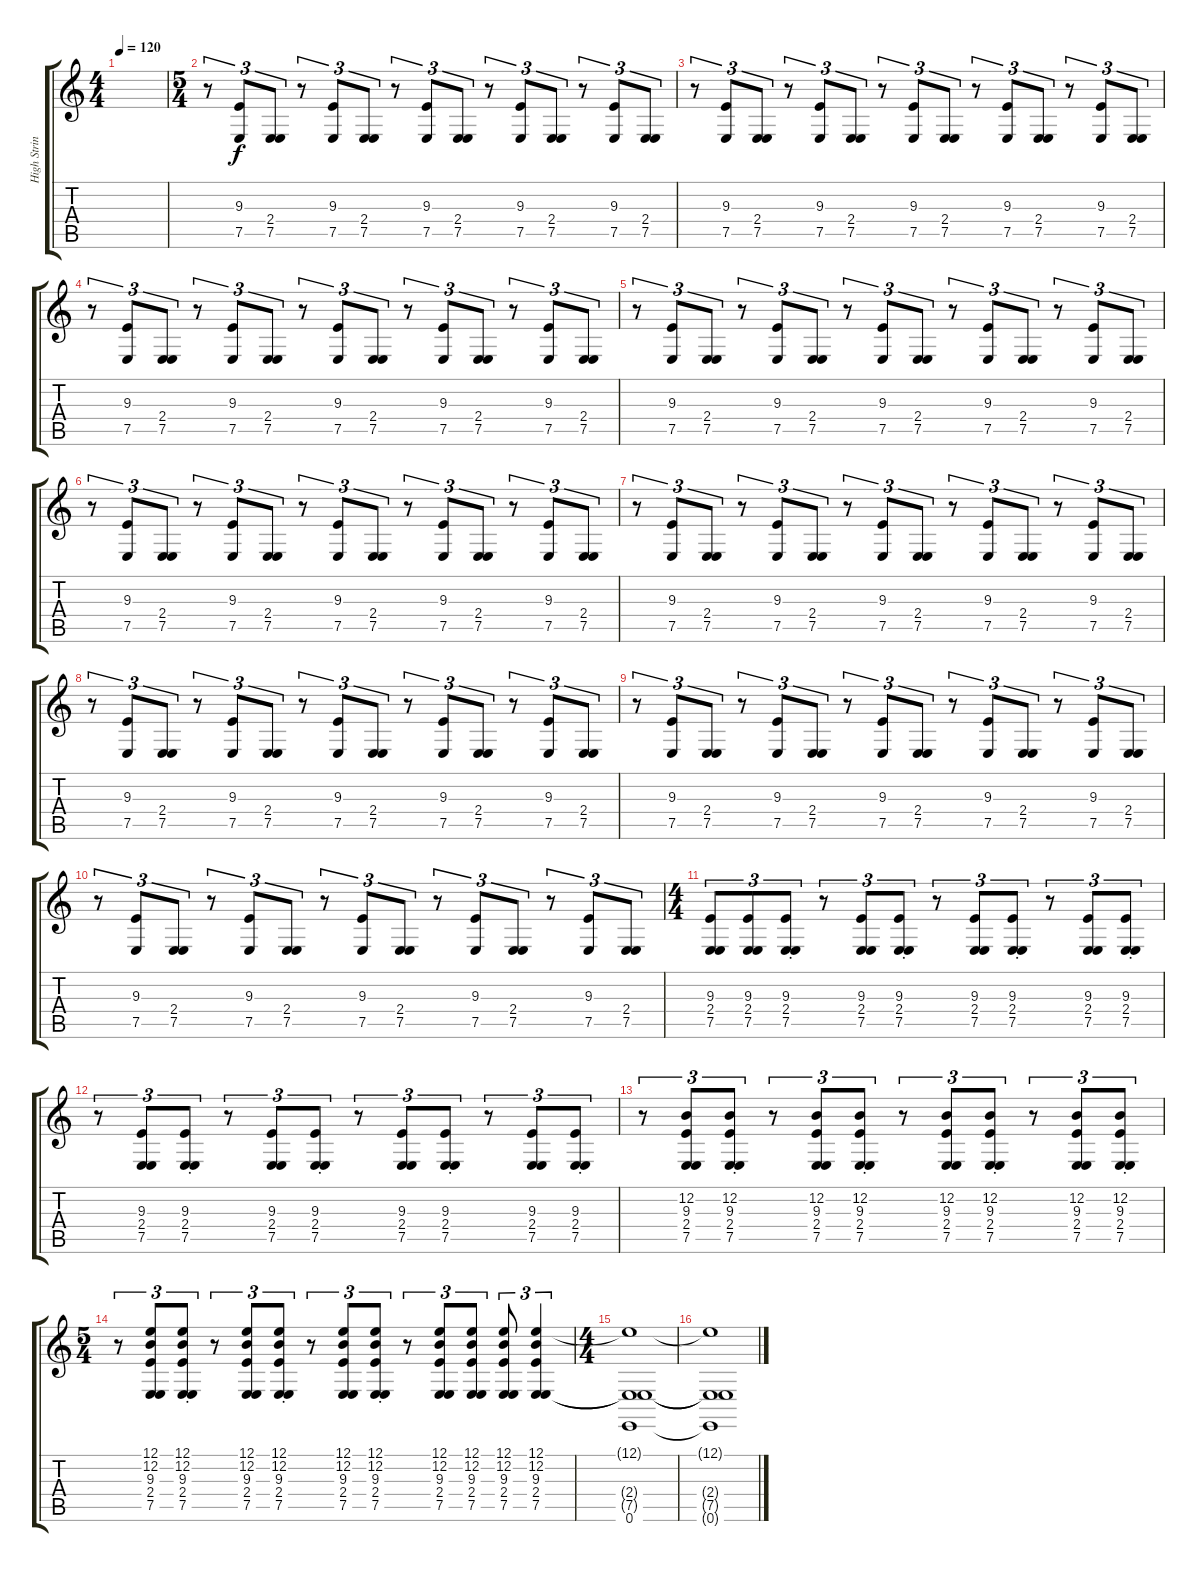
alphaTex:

\track ("High Strings -1 Oct" "High Strin") {instrument stringensemble1}
\staff {score tabs}
\tuning (E4 B3 G3 D3 A2 E2) {hide}
\ts (4 4)
\tempo 120
\clef g2
\ks c
|
\ts (5 4)
r.8{tu (3 2) volume 16} (9.3 7.5).8{tu (3 2)} (2.4 7.5).8{tu (3 2)} r.8{tu (3 2)} (9.3 7.5).8{tu (3 2)} (2.4 7.5).8{tu (3 2)} r.8{tu (3 2)} (9.3 7.5).8{tu (3 2)} (2.4 7.5).8{tu (3 2)} r.8{tu (3 2)} (9.3 7.5).8{tu (3 2)} (2.4 7.5).8{tu (3 2)} r.8{tu (3 2)} (9.3 7.5).8{tu (3 2)} (2.4 7.5).8{tu (3 2)} |
r.8{tu (3 2)} (9.3 7.5).8{tu (3 2)} (2.4 7.5).8{tu (3 2)} r.8{tu (3 2)} (9.3 7.5).8{tu (3 2)} (2.4 7.5).8{tu (3 2)} r.8{tu (3 2)} (9.3 7.5).8{tu (3 2)} (2.4 7.5).8{tu (3 2)} r.8{tu (3 2)} (9.3 7.5).8{tu (3 2)} (2.4 7.5).8{tu (3 2)} r.8{tu (3 2)} (9.3 7.5).8{tu (3 2)} (2.4 7.5).8{tu (3 2)} |
r.8{tu (3 2)} (9.3 7.5).8{tu (3 2)} (2.4 7.5).8{tu (3 2)} r.8{tu (3 2)} (9.3 7.5).8{tu (3 2)} (2.4 7.5).8{tu (3 2)} r.8{tu (3 2)} (9.3 7.5).8{tu (3 2)} (2.4 7.5).8{tu (3 2)} r.8{tu (3 2)} (9.3 7.5).8{tu (3 2)} (2.4 7.5).8{tu (3 2)} r.8{tu (3 2)} (9.3 7.5).8{tu (3 2)} (2.4 7.5).8{tu (3 2)} |
r.8{tu (3 2)} (9.3 7.5).8{tu (3 2)} (2.4 7.5).8{tu (3 2)} r.8{tu (3 2)} (9.3 7.5).8{tu (3 2)} (2.4 7.5).8{tu (3 2)} r.8{tu (3 2)} (9.3 7.5).8{tu (3 2)} (2.4 7.5).8{tu (3 2)} r.8{tu (3 2)} (9.3 7.5).8{tu (3 2)} (2.4 7.5).8{tu (3 2)} r.8{tu (3 2)} (9.3 7.5).8{tu (3 2)} (2.4 7.5).8{tu (3 2)} |
r.8{tu (3 2)} (9.3 7.5).8{tu (3 2)} (2.4 7.5).8{tu (3 2)} r.8{tu (3 2)} (9.3 7.5).8{tu (3 2)} (2.4 7.5).8{tu (3 2)} r.8{tu (3 2)} (9.3 7.5).8{tu (3 2)} (2.4 7.5).8{tu (3 2)} r.8{tu (3 2)} (9.3 7.5).8{tu (3 2)} (2.4 7.5).8{tu (3 2)} r.8{tu (3 2)} (9.3 7.5).8{tu (3 2)} (2.4 7.5).8{tu (3 2)} |
r.8{tu (3 2)} (9.3 7.5).8{tu (3 2)} (2.4 7.5).8{tu (3 2)} r.8{tu (3 2)} (9.3 7.5).8{tu (3 2)} (2.4 7.5).8{tu (3 2)} r.8{tu (3 2)} (9.3 7.5).8{tu (3 2)} (2.4 7.5).8{tu (3 2)} r.8{tu (3 2)} (9.3 7.5).8{tu (3 2)} (2.4 7.5).8{tu (3 2)} r.8{tu (3 2)} (9.3 7.5).8{tu (3 2)} (2.4 7.5).8{tu (3 2)} |
r.8{tu (3 2)} (9.3 7.5).8{tu (3 2)} (2.4 7.5).8{tu (3 2)} r.8{tu (3 2)} (9.3 7.5).8{tu (3 2)} (2.4 7.5).8{tu (3 2)} r.8{tu (3 2)} (9.3 7.5).8{tu (3 2)} (2.4 7.5).8{tu (3 2)} r.8{tu (3 2)} (9.3 7.5).8{tu (3 2)} (2.4 7.5).8{tu (3 2)} r.8{tu (3 2)} (9.3 7.5).8{tu (3 2)} (2.4 7.5).8{tu (3 2)} |
r.8{tu (3 2)} (9.3 7.5).8{tu (3 2)} (2.4 7.5).8{tu (3 2)} r.8{tu (3 2)} (9.3 7.5).8{tu (3 2)} (2.4 7.5).8{tu (3 2)} r.8{tu (3 2)} (9.3 7.5).8{tu (3 2)} (2.4 7.5).8{tu (3 2)} r.8{tu (3 2)} (9.3 7.5).8{tu (3 2)} (2.4 7.5).8{tu (3 2)} r.8{tu (3 2)} (9.3 7.5).8{tu (3 2)} (2.4 7.5).8{tu (3 2)} |
r.8{tu (3 2)} (9.3 7.5).8{tu (3 2)} (2.4 7.5).8{tu (3 2)} r.8{tu (3 2)} (9.3 7.5).8{tu (3 2)} (2.4 7.5).8{tu (3 2)} r.8{tu (3 2)} (9.3 7.5).8{tu (3 2)} (2.4 7.5).8{tu (3 2)} r.8{tu (3 2)} (9.3 7.5).8{tu (3 2)} (2.4 7.5).8{tu (3 2)} r.8{tu (3 2)} (9.3 7.5).8{tu (3 2)} (2.4 7.5).8{tu (3 2)} |
\ts (4 4)
(9.3 2.4 7.5).8{tu (3 2)} (9.3 2.4 7.5).8{tu (3 2)} (9.3{st} 2.4{st} 7.5{st}).8{tu (3 2)} r.8{tu (3 2)} (9.3 2.4 7.5).8{tu (3 2)} (9.3{st} 2.4{st} 7.5{st}).8{tu (3 2)} r.8{tu (3 2)} (9.3 2.4 7.5).8{tu (3 2)} (9.3{st} 2.4{st} 7.5{st}).8{tu (3 2)} r.8{tu (3 2)} (9.3 2.4 7.5).8{tu (3 2)} (9.3{st} 2.4{st} 7.5{st}).8{tu (3 2)} |
r.8{tu (3 2)} (9.3 2.4 7.5).8{tu (3 2)} (9.3{st} 2.4{st} 7.5{st}).8{tu (3 2)} r.8{tu (3 2)} (9.3 2.4 7.5).8{tu (3 2)} (9.3{st} 2.4{st} 7.5{st}).8{tu (3 2)} r.8{tu (3 2)} (9.3 2.4 7.5).8{tu (3 2)} (9.3{st} 2.4{st} 7.5{st}).8{tu (3 2)} r.8{tu (3 2)} (9.3 2.4 7.5).8{tu (3 2)} (9.3{st} 2.4{st} 7.5{st}).8{tu (3 2)} |
r.8{tu (3 2)} (12.2 9.3 2.4 7.5).8{tu (3 2)} (12.2{st} 9.3{st} 2.4{st} 7.5{st}).8{tu (3 2)} r.8{tu (3 2)} (12.2 9.3 2.4 7.5).8{tu (3 2)} (12.2{st} 9.3{st} 2.4{st} 7.5{st}).8{tu (3 2)} r.8{tu (3 2)} (12.2 9.3 2.4 7.5).8{tu (3 2)} (12.2{st} 9.3{st} 2.4{st} 7.5{st}).8{tu (3 2)} r.8{tu (3 2)} (12.2 9.3 2.4 7.5).8{tu (3 2)} (12.2{st} 9.3{st} 2.4{st} 7.5{st}).8{tu (3 2)} |
\ts (5 4)
r.8{tu (3 2)} (12.1 12.2 9.3 2.4 7.5).8{tu (3 2)} (12.1{st} 12.2{st} 9.3{st} 2.4{st} 7.5{st}).8{tu (3 2)} r.8{tu (3 2)} (12.1 12.2 9.3 2.4 7.5).8{tu (3 2)} (12.1{st} 12.2{st} 9.3{st} 2.4{st} 7.5{st}).8{tu (3 2)} r.8{tu (3 2)} (12.1 12.2 9.3 2.4 7.5).8{tu (3 2)} (12.1{st} 12.2{st} 9.3{st} 2.4{st} 7.5{st}).8{tu (3 2)} r.8{tu (3 2)} (12.1 12.2 9.3 2.4 7.5).8{tu (3 2)} (12.1 12.2 9.3 2.4 7.5).8{tu (3 2)} (12.1 12.2 9.3 2.4 7.5).8{tu (3 2)} (12.1 12.2 9.3 2.4 7.5).4{tu (3 2)} |
\ts (4 4)
(12.1{t} 2.4{t} 7.5{t} 0.6).1 |
(12.1{t} 2.4{t} 7.5{t} 0.6{t}).1
